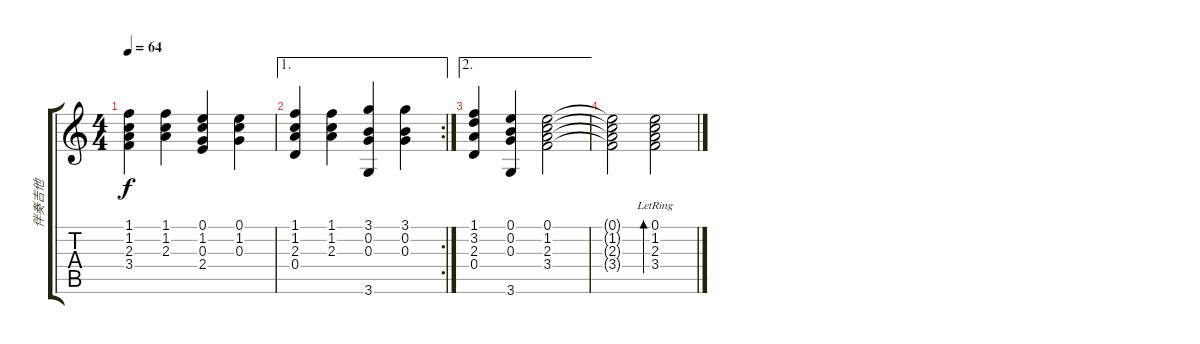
\track ("伴奏吉他" "伴奏吉他") {instrument acousticguitarsteel}
\staff {score tabs}
\tuning (E4 B3 G3 D3 A2 E2) {hide}
\ts (4 4)
\tempo 64
\clef g2
\ks c
(1.1 1.2 2.3 3.4).4{dy f} (1.1 1.2 2.3).4 (0.1 1.2 0.3 2.4).4 (0.1 1.2 0.3).4 |
\ae 1
\rc 2
(1.1 1.2 2.3 0.4).4 (1.1 1.2 2.3).4 (3.1 0.2 0.3 3.6).4 (3.1 0.2 0.3).4 |
\ae 2
(1.1 3.2 2.3 0.4).4 (0.1 0.2 0.3 3.6).4 (0.1 1.2 2.3 3.4).2 |
(0.1{t} 1.2{t} 2.3{t} 3.4{t}).2 (0.1{lr} 1.2{lr} 2.3{lr} 3.4{lr}).2{bd 480}
